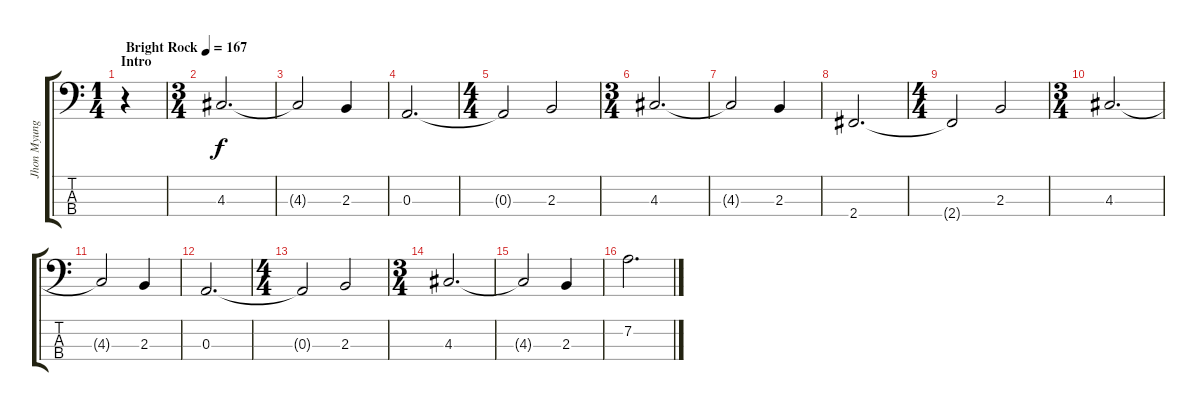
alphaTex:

\track ("Jhon Myung" "Jhon Myung") {instrument electricbasspick}
\staff {score tabs}
\tuning (G2 D2 A1 E1) {hide}
\ts (1 4)
\section ("" "Intro")
\tempo (167 "Bright Rock")
\clef f4
\ks c
r.4{dy f instrument electricbasspick} |
\ts (3 4)
4.3.2{d} |
4.3{t}.2 2.3.4 |
0.3.2{d} |
\ts (4 4)
0.3{t}.2 2.3.2 |
\ts (3 4)
4.3.2{d} |
4.3{t}.2 2.3.4 |
2.4.2{d} |
\ts (4 4)
2.4{t}.2 2.3.2 |
\ts (3 4)
4.3.2{d} |
4.3{t}.2 2.3.4 |
0.3.2{d} |
\ts (4 4)
0.3{t}.2 2.3.2 |
\ts (3 4)
4.3.2{d} |
4.3{t}.2 2.3.4 |
7.2.2{d}
